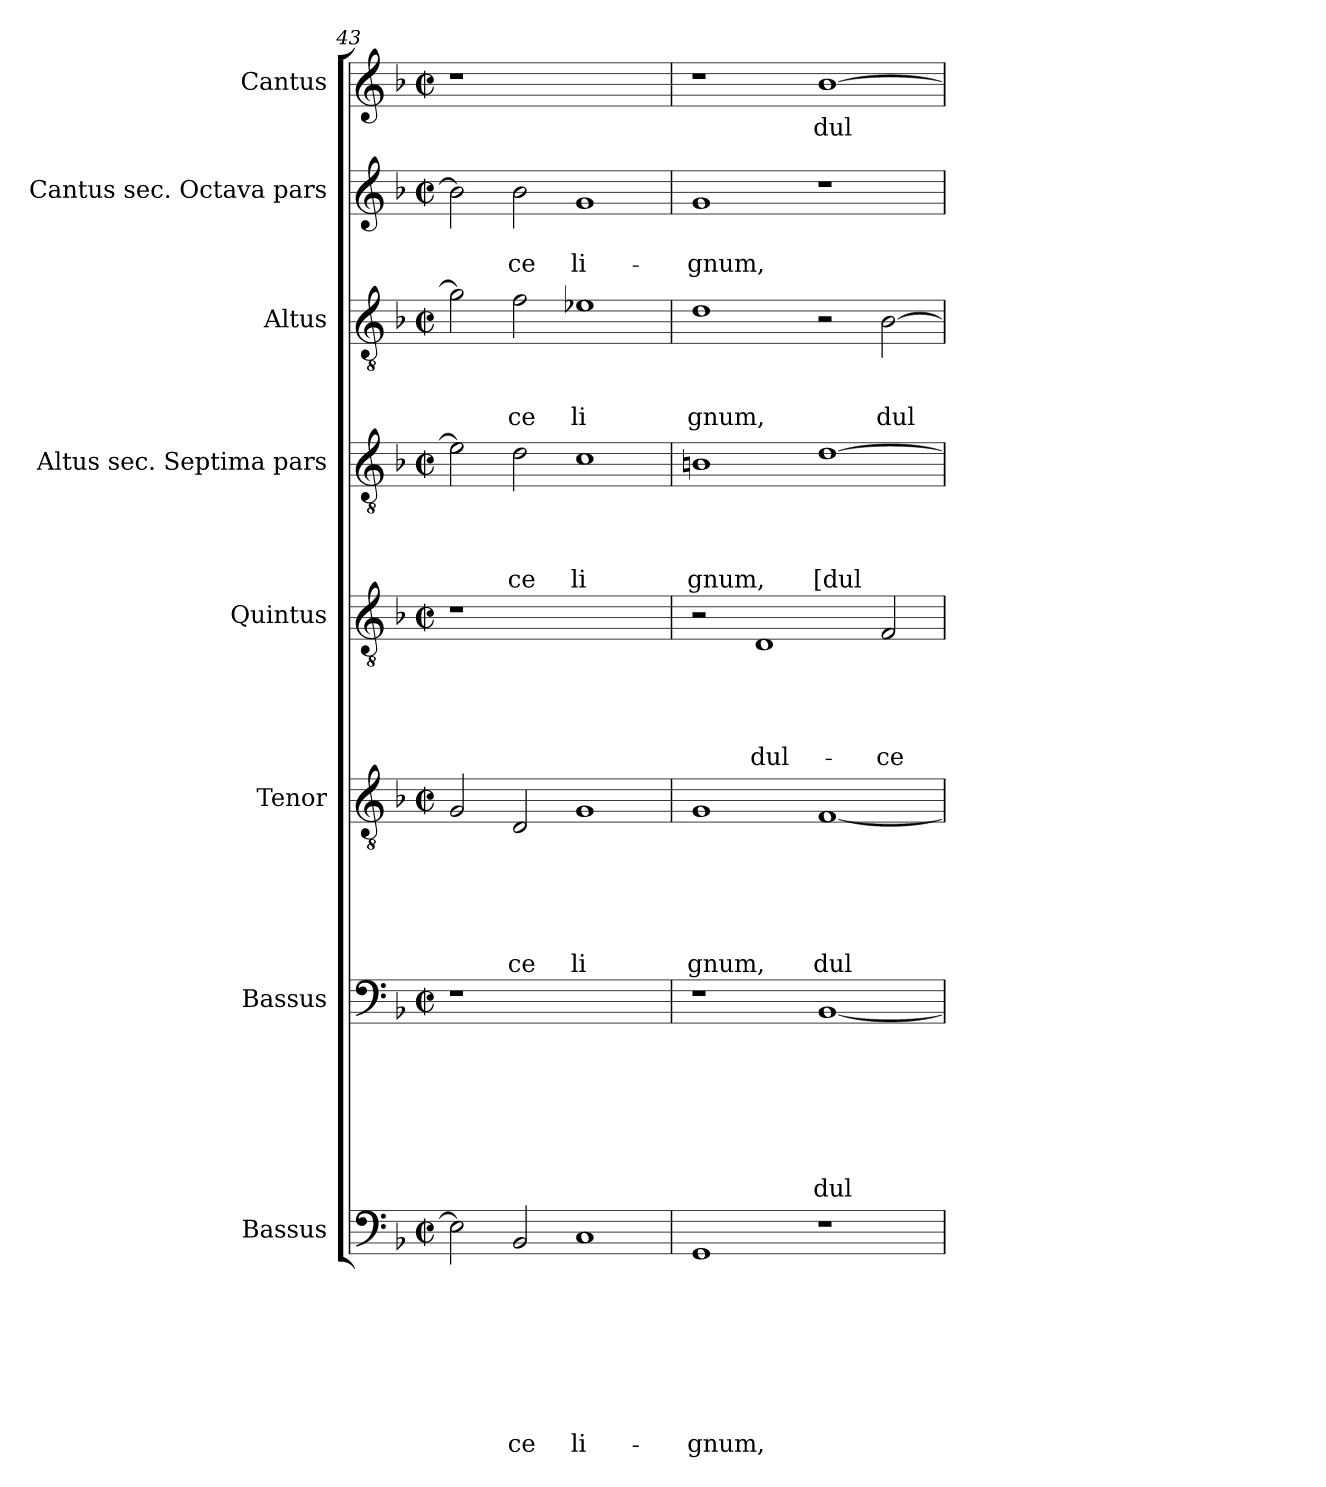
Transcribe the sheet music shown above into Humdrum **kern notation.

**kern	**text	**text	**text	**text	**text	**text	**text	**text	**kern	**text	**text	**text	**text	**text	**text	**text	**kern	**text	**text	**text	**text	**text	**text	**kern	**text	**text	**text	**text	**text	**kern	**text	**text	**text	**text	**kern	**text	**text	**text	**kern	**text	**text	**kern	**text
*part8	*part8	*part8	*part8	*part8	*part8	*part8	*part8	*part8	*part7	*part7	*part7	*part7	*part7	*part7	*part7	*part7	*part6	*part6	*part6	*part6	*part6	*part6	*part6	*part5	*part5	*part5	*part5	*part5	*part5	*part4	*part4	*part4	*part4	*part4	*part3	*part3	*part3	*part3	*part2	*part2	*part2	*part1	*part1
*staff8	*staff8	*staff8	*staff8	*staff8	*staff8	*staff8	*staff8	*staff8	*staff7	*staff7	*staff7	*staff7	*staff7	*staff7	*staff7	*staff7	*staff6	*staff6	*staff6	*staff6	*staff6	*staff6	*staff6	*staff5	*staff5	*staff5	*staff5	*staff5	*staff5	*staff4	*staff4	*staff4	*staff4	*staff4	*staff3	*staff3	*staff3	*staff3	*staff2	*staff2	*staff2	*staff1	*staff1
*I"Bassus	*	*	*	*	*	*	*	*	*I"Bassus	*	*	*	*	*	*	*	*I"Tenor	*	*	*	*	*	*	*I"Quintus	*	*	*	*	*	*I"Altus sec. Septima pars	*	*	*	*	*I"Altus	*	*	*	*I"Cantus sec. Octava pars	*	*	*I"Cantus	*
*	*	*	*	*	*	*	*	*	*I'Bassus	*	*	*	*	*	*	*	*I'Tenor	*	*	*	*	*	*	*I'Quintus	*	*	*	*	*	*	*	*	*	*	*I'Altus	*	*	*	*	*	*	*I'Cantus	*
*clefF4	*	*	*	*	*	*	*	*	*clefF4	*	*	*	*	*	*	*	*clefGv2	*	*	*	*	*	*	*clefGv2	*	*	*	*	*	*clefGv2	*	*	*	*	*clefGv2	*	*	*	*clefG2	*	*	*clefG2	*
*k[b-]	*	*	*	*	*	*	*	*	*k[b-]	*	*	*	*	*	*	*	*k[b-]	*	*	*	*	*	*	*k[b-]	*	*	*	*	*	*k[b-]	*	*	*	*	*k[b-]	*	*	*	*k[b-]	*	*	*k[b-]	*
*F:	*	*	*	*	*	*	*	*	*F:	*	*	*	*	*	*	*	*F:	*	*	*	*	*	*	*F:	*	*	*	*	*	*F:	*	*	*	*	*F:	*	*	*	*F:	*	*	*F:	*
*M2/2	*	*	*	*	*	*	*	*	*M2/2	*	*	*	*	*	*	*	*M2/2	*	*	*	*	*	*	*M2/2	*	*	*	*	*	*M2/2	*	*	*	*	*M2/2	*	*	*	*M2/2	*	*	*M2/2	*
*met(c|)	*	*	*	*	*	*	*	*	*met(c|)	*	*	*	*	*	*	*	*met(c|)	*	*	*	*	*	*	*met(c|)	*	*	*	*	*	*met(c|)	*	*	*	*	*met(c|)	*	*	*	*met(c|)	*	*	*met(c|)	*
=43	=43	=43	=43	=43	=43	=43	=43	=43	=43	=43	=43	=43	=43	=43	=43	=43	=43	=43	=43	=43	=43	=43	=43	=43	=43	=43	=43	=43	=43	=43	=43	=43	=43	=43	=43	=43	=43	=43	=43	=43	=43	=43	=43
2E-\]	.	.	.	.	.	.	.	.	1r	.	.	.	.	.	.	.	2G/	.	.	.	.	.	.	1r	.	.	.	.	.	2e-\]	.	.	.	.	2g\]	.	.	.	2b-\]	.	.	1r	.
!	!	!	!	!	!	!	!	!LO:LY:b	!	!	!	!	!	!	!	!	!	!	!	!	!	!	!LO:LY:b	!	!	!	!	!	!	!	!	!	!	!LO:LY:b	!	!	!	!LO:LY:b	!	!	!LO:LY:b	!	!
2BB-/	.	.	.	.	.	.	.	-ce	.	.	.	.	.	.	.	.	2D/	.	.	.	.	.	ce	.	.	.	.	.	.	2d\	.	.	.	ce	2f\	.	.	ce	2b-\	.	-ce	.	.
!	!	!	!	!	!	!	!	!LO:LY:b	!	!	!	!	!	!	!	!	!	!	!	!	!	!	!LO:LY:b	!	!	!	!	!	!	!	!	!	!	!LO:LY:b	!	!	!	!LO:LY:b	!	!	!LO:LY:b	!	!
1C	.	.	.	.	.	.	.	li-	1ryy	.	.	.	.	.	.	.	1G	.	.	.	.	.	li	1ryy	.	.	.	.	.	1c	.	.	.	li	1e-X	.	.	li	1g	.	li-	1ryy	.
=44	=44	=44	=44	=44	=44	=44	=44	=44	=44	=44	=44	=44	=44	=44	=44	=44	=44	=44	=44	=44	=44	=44	=44	=44	=44	=44	=44	=44	=44	=44	=44	=44	=44	=44	=44	=44	=44	=44	=44	=44	=44	=44	=44
!	!	!	!	!	!	!	!	!LO:LY:b	!	!	!	!	!	!	!	!	!	!	!	!	!	!	!LO:LY:b	!	!	!	!	!	!	!	!	!	!	!LO:LY:b	!	!	!	!LO:LY:b	!	!	!LO:LY:b	!	!
1GG	.	.	.	.	.	.	.	-gnum,	1r	.	.	.	.	.	.	.	1G	.	.	.	.	.	gnum,	2r	.	.	.	.	.	1Bn	.	.	.	gnum,	1d	.	.	gnum,	1g	.	-gnum,	1r	.
!	!	!	!	!	!	!	!	!	!	!	!	!	!	!	!	!	!	!	!	!	!	!	!	!	!	!	!	!	!LO:LY:b	!	!	!	!	!	!	!	!	!	!	!	!	!	!
.	.	.	.	.	.	.	.	.	.	.	.	.	.	.	.	.	.	.	.	.	.	.	.	1D	.	.	.	.	dul-	.	.	.	.	.	.	.	.	.	.	.	.	.	.
!	!	!	!	!	!	!	!	!	!	!	!	!	!	!	!	!LO:LY:b	!	!	!	!	!	!	!LO:LY:b	!	!	!	!	!	!	!	!	!	!	!LO:LY:b	!	!	!	!	!	!	!	!	!LO:LY:b
1r	.	.	.	.	.	.	.	.	[<1BB-	.	.	.	.	.	.	dul-	[<1F	.	.	.	.	.	dul	.	.	.	.	.	.	[>1d	.	.	.	[dul	2r	.	.	.	1r	.	.	[>1b-	dul
!	!	!	!	!	!	!	!	!	!	!	!	!	!	!	!	!	!	!	!	!	!	!	!	!	!	!	!	!	!LO:LY:b	!	!	!	!	!	!	!	!	!LO:LY:b	!	!	!	!	!
.	.	.	.	.	.	.	.	.	.	.	.	.	.	.	.	.	.	.	.	.	.	.	.	2F/	.	.	.	.	-ce	.	.	.	.	.	[>2B-\	.	.	dul	.	.	.	.	.
=	=	=	=	=	=	=	=	=	=	=	=	=	=	=	=	=	=	=	=	=	=	=	=	=	=	=	=	=	=	=	=	=	=	=	=	=	=	=	=	=	=	=	=
*-	*-	*-	*-	*-	*-	*-	*-	*-	*-	*-	*-	*-	*-	*-	*-	*-	*-	*-	*-	*-	*-	*-	*-	*-	*-	*-	*-	*-	*-	*-	*-	*-	*-	*-	*-	*-	*-	*-	*-	*-	*-	*-	*-
